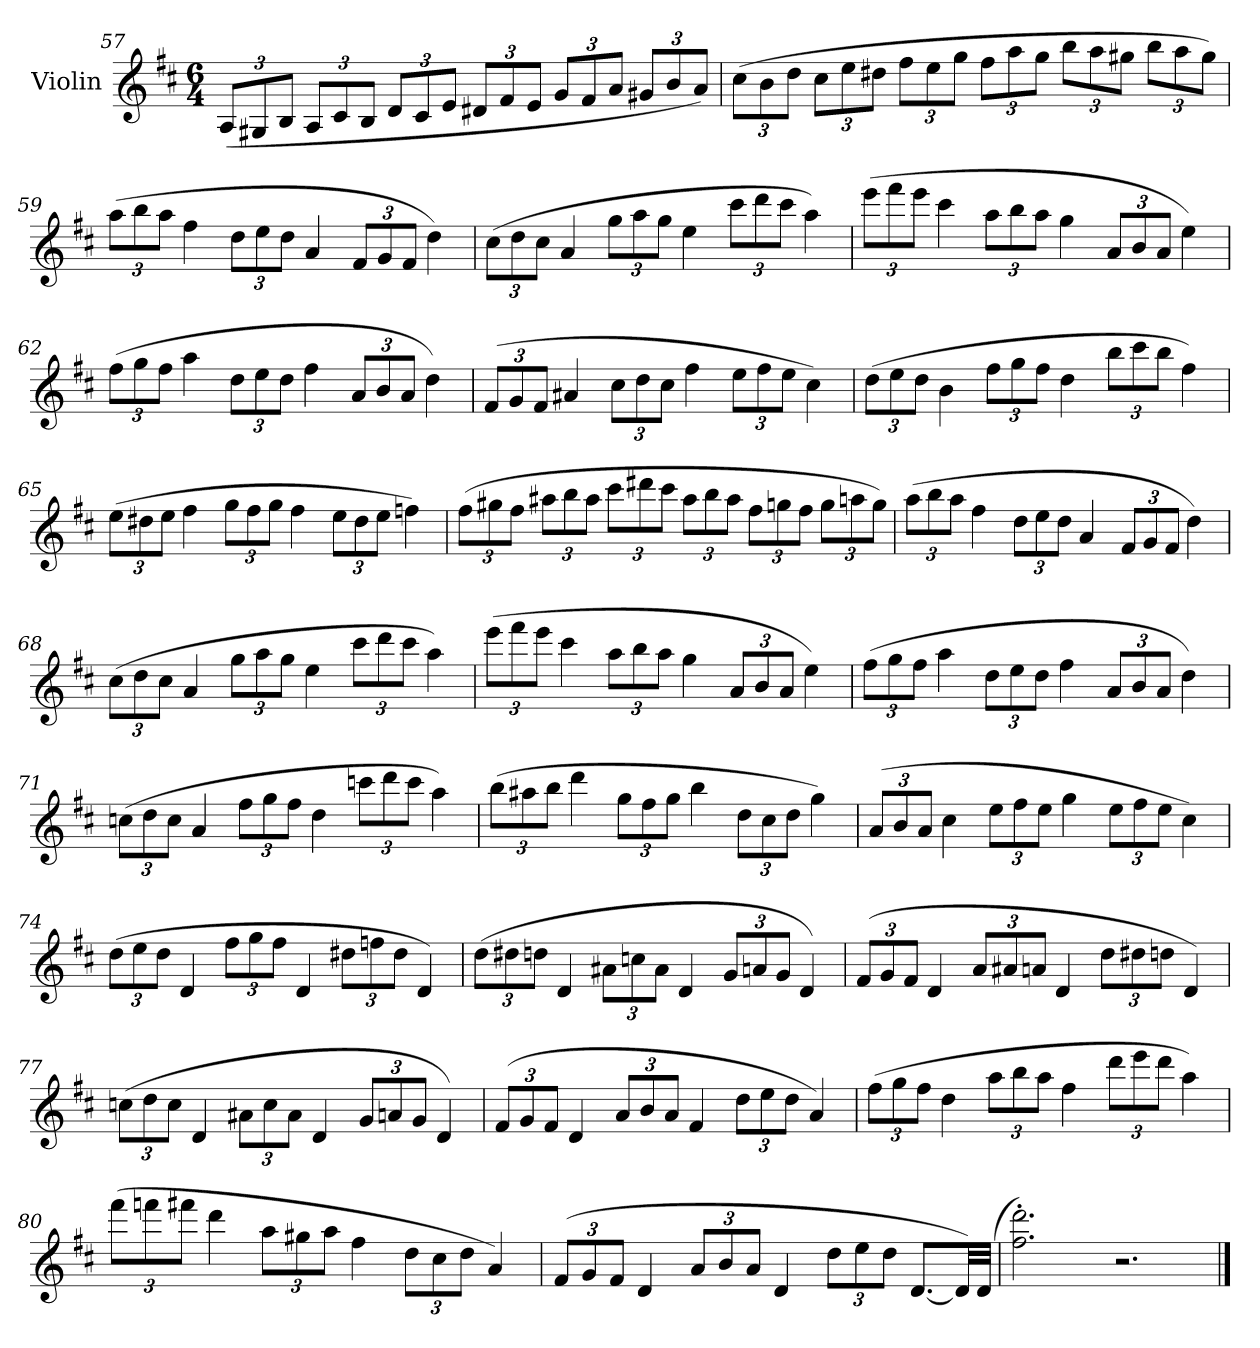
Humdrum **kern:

**kern
*part1
*staff1
*I"Violin
*I'Vln.
*clefG2
*k[f#c#]
*M6/4
*Xbrackettup
=57
(<12A/L
12G#X/
12B/J
12A/L
12c#/
12B/J
12d/L
12c#/
12e/J
12d#X/L
12f#/
12e/J
12g/L
12f#/
12a/J
12g#X/L
12b/
12a/J)
!!LO:LB:g=z
=58
(>12cc#\L
12b\
12dd\J
12cc#\L
12ee\
12dd#X\J
12ff#\L
12ee\
12gg\J
12ff#\L
12aa\
12gg\J
12bb\L
12aa\
12gg#X\J
12bb\L
12aa\
12gg#\J)
=59
(>12aa\L
12bb\
12aa\J
4ff#\
12dd\L
12ee\
12dd\J
4a/
12f#/L
12g/
12f#/J
4dd\)
!!LO:LB:g=z
=60
(>12cc#\L
12dd\
12cc#\J
4a/
12gg\L
12aa\
12gg\J
4ee\
12ccc#\L
12ddd\
12ccc#\J
4aa\)
=61
(>12eee\L
12fff#\
12eee\J
4ccc#\
12aa\L
12bb\
12aa\J
4gg\
12a/L
12b/
12a/J
4ee\)
=62
(>12ff#\L
12gg\
12ff#\J
4aa\
12dd\L
12ee\
12dd\J
4ff#\
12a/L
12b/
12a/J
4dd\)
!!LO:LB:g=z
=63
(>12f#/L
12g/
12f#/J
4a#X/
12cc#\L
12dd\
12cc#\J
4ff#\
12ee\L
12ff#\
12ee\J
4cc#\)
=64
(>12dd\L
12ee\
12dd\J
4b\
12ff#\L
12gg\
12ff#\J
4dd\
12bb\L
12ccc#\
12bb\J
4ff#\)
=65
(>12ee\L
12dd#X\
12ee\J
4ff#\
12gg\L
12ff#\
12gg\J
4ff#\
12ee\L
12dd#\
12ee\J
4ffn\)
!!LO:LB:g=z
=66
(>12ff#\L
12gg#X\
12ff#\J
12aa#X\L
12bb\
12aa#\J
12ccc#\L
12ddd#X\
12ccc#\J
12aa#\L
12bb\
12aa#\J
12ff#\L
12ggn\
12ff#\J
12gg\L
12aan\
12gg\J)
=67
(>12aa\L
12bb\
12aa\J
4ff#\
12dd\L
12ee\
12dd\J
4a/
12f#/L
12g/
12f#/J
4dd\)
!!LO:LB:g=z
=68
(>12cc#\L
12dd\
12cc#\J
4a/
12gg\L
12aa\
12gg\J
4ee\
12ccc#\L
12ddd\
12ccc#\J
4aa\)
=69
(>12eee\L
12fff#\
12eee\J
4ccc#\
12aa\L
12bb\
12aa\J
4gg\
12a/L
12b/
12a/J
4ee\)
=70
(>12ff#\L
12gg\
12ff#\J
4aa\
12dd\L
12ee\
12dd\J
4ff#\
12a/L
12b/
12a/J
4dd\)
!!LO:LB:g=z
=71
(>12ccn\L
12dd\
12cc\J
4a/
12ff#\L
12gg\
12ff#\J
4dd\
12cccn\L
12ddd\
12ccc\J
4aa\)
=72
(>12bb\L
12aa#X\
12bb\J
4ddd\
12gg\L
12ff#\
12gg\J
4bb\
12dd\L
12cc#\
12dd\J
4gg\)
=73
(>12a/L
12b/
12a/J
4cc#\
12ee\L
12ff#\
12ee\J
4gg\
12ee\L
12ff#\
12ee\J
4cc#\)
!!LO:LB:g=z
=74
(>12dd\L
12ee\
12dd\J
4d/
12ff#\L
12gg\
12ff#\J
4d/
12dd#X\L
12ffn\
12dd#\J
4d/)
=75
(>12dd\L
12dd#X\
12ddn\J
4d/
12a#X\L
12ccn\
12a#\J
4d/
12g/L
12an/
12g/J
4d/)
!!LO:LB:g=z
=76
(>12f#/L
12g/
12f#/J
4d/
12a/L
12a#X/
12an/J
4d/
12dd\L
12dd#X\
12ddn\J
4d/)
=77
(>12ccn\L
12dd\
12cc\J
4d/
12a#X\L
12cc\
12a#\J
4d/
12g/L
12an/
12g/J
4d/)
=78
(>12f#/L
12g/
12f#/J
4d/
12a/L
12b/
12a/J
4f#/
12dd\L
12ee\
12dd\J
4a/)
!!LO:LB:g=z
=79
(>12ff#\L
12gg\
12ff#\J
4dd\
12aa\L
12bb\
12aa\J
4ff#\
12ddd\L
12eee\
12ddd\J
4aa\)
=80
(>12fff#\L
12fffn\
12fff#X\J
4ddd\
12aa\L
12gg#X\
12aa\J
4ff#\
12dd\L
12cc#\
12dd\J
4a/)
!!LO:PB:g=z
=81
(>12f#/L
12g/
12f#/J
4d/
12a/L
12b/
12a/J
4d/
12dd\L
12ee\
12dd\J
[8.d/L
32d/LL])
(>32d/JJJ
=82
2.ff#\' 2.ddd\')
2.r
==
*-
